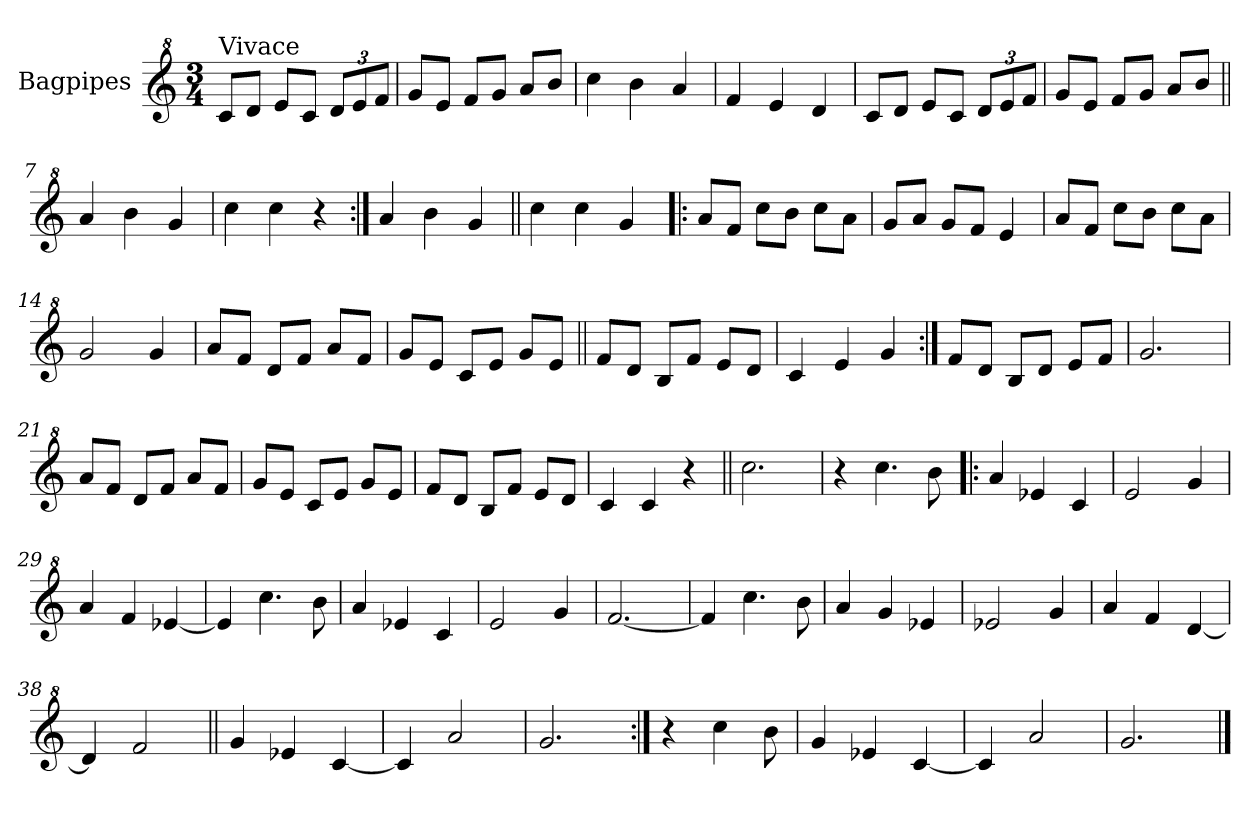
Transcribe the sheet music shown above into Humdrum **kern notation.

**kern
*part1
*staff1
*I"Bagpipes
*I'Bag
*clefG^2
*k[]
*C:
*M3/4
=1
!LO:TX:a:t=Vivace
8cc/L
8dd/J
8ee/L
8cc/J
*Xbrackettup
12dd/L
12ee/
12ff/J
=2
8gg/L
8ee/J
8ff/L
8gg/J
8aa/L
8bb/J
=3
4ccc\
4bb\
4aa/
=4
4ff/
4ee/
4dd/
=5
8cc/L
8dd/J
8ee/L
8cc/J
12dd/L
12ee/
12ff/J
=6
8gg/L
8ee/J
8ff/L
8gg/J
8aa/L
8bb/J
=7||
4aa/
4bb\
4gg/
=8
4ccc\
4ccc\
4r
=9:|!
4aa/
4bb\
4gg/
!!LO:LB:g=z
=10||
4ccc\
4ccc\
4gg/
=11!|:
8aa/L
8ff/J
8ccc\L
8bb\J
8ccc\L
8aa\J
=12
8gg/L
8aa/J
8gg/L
8ff/J
4ee/
=13
8aa/L
8ff/J
8ccc\L
8bb\J
8ccc\L
8aa\J
=14
2gg/
4gg/
=15
8aa/L
8ff/J
8dd/L
8ff/J
8aa/L
8ff/J
=16
8gg/L
8ee/J
8cc/L
8ee/J
8gg/L
8ee/J
=17||
8ff/L
8dd/J
8b/L
8ff/J
8ee/L
8dd/J
=18
4cc/
4ee/
4gg/
!!LO:LB:g=z
=19:|!
8ff/L
8dd/J
8b/L
8dd/J
8ee/L
8ff/J
=20
2.gg/
=21
8aa/L
8ff/J
8dd/L
8ff/J
8aa/L
8ff/J
=22
8gg/L
8ee/J
8cc/L
8ee/J
8gg/L
8ee/J
=23
8ff/L
8dd/J
8b/L
8ff/J
8ee/L
8dd/J
=24
4cc/
4cc/
4r
=25||
2.ccc\
=26
4r
4.ccc\
8bb\
=27!|:
4aa/
4ee-X/
4cc/
=28
2ee/
4gg/
!!LO:LB:g=z
=29
4aa/
4ff/
[4ee-X/
=30
4ee-/]
4.ccc\
8bb\
=31
4aa/
4ee-X/
4cc/
=32
2ee/
4gg/
=33
[2.ff/
=34
4ff/]
4.ccc\
8bb\
=35
4aa/
4gg/
4ee-X/
=36
2ee-X/
4gg/
=37
4aa/
4ff/
[4dd/
=38
4dd/]
2ff/
=39||
4gg/
4ee-X/
[4cc/
=40
4cc/]
2aa/
=41
2.gg/
!!LO:LB:g=z
=42:|!
4r
4ccc\
8bb\
=43
4gg/
4ee-X/
[4cc/
=44
4cc/]
2aa/
=45
2.gg/
==
*-
